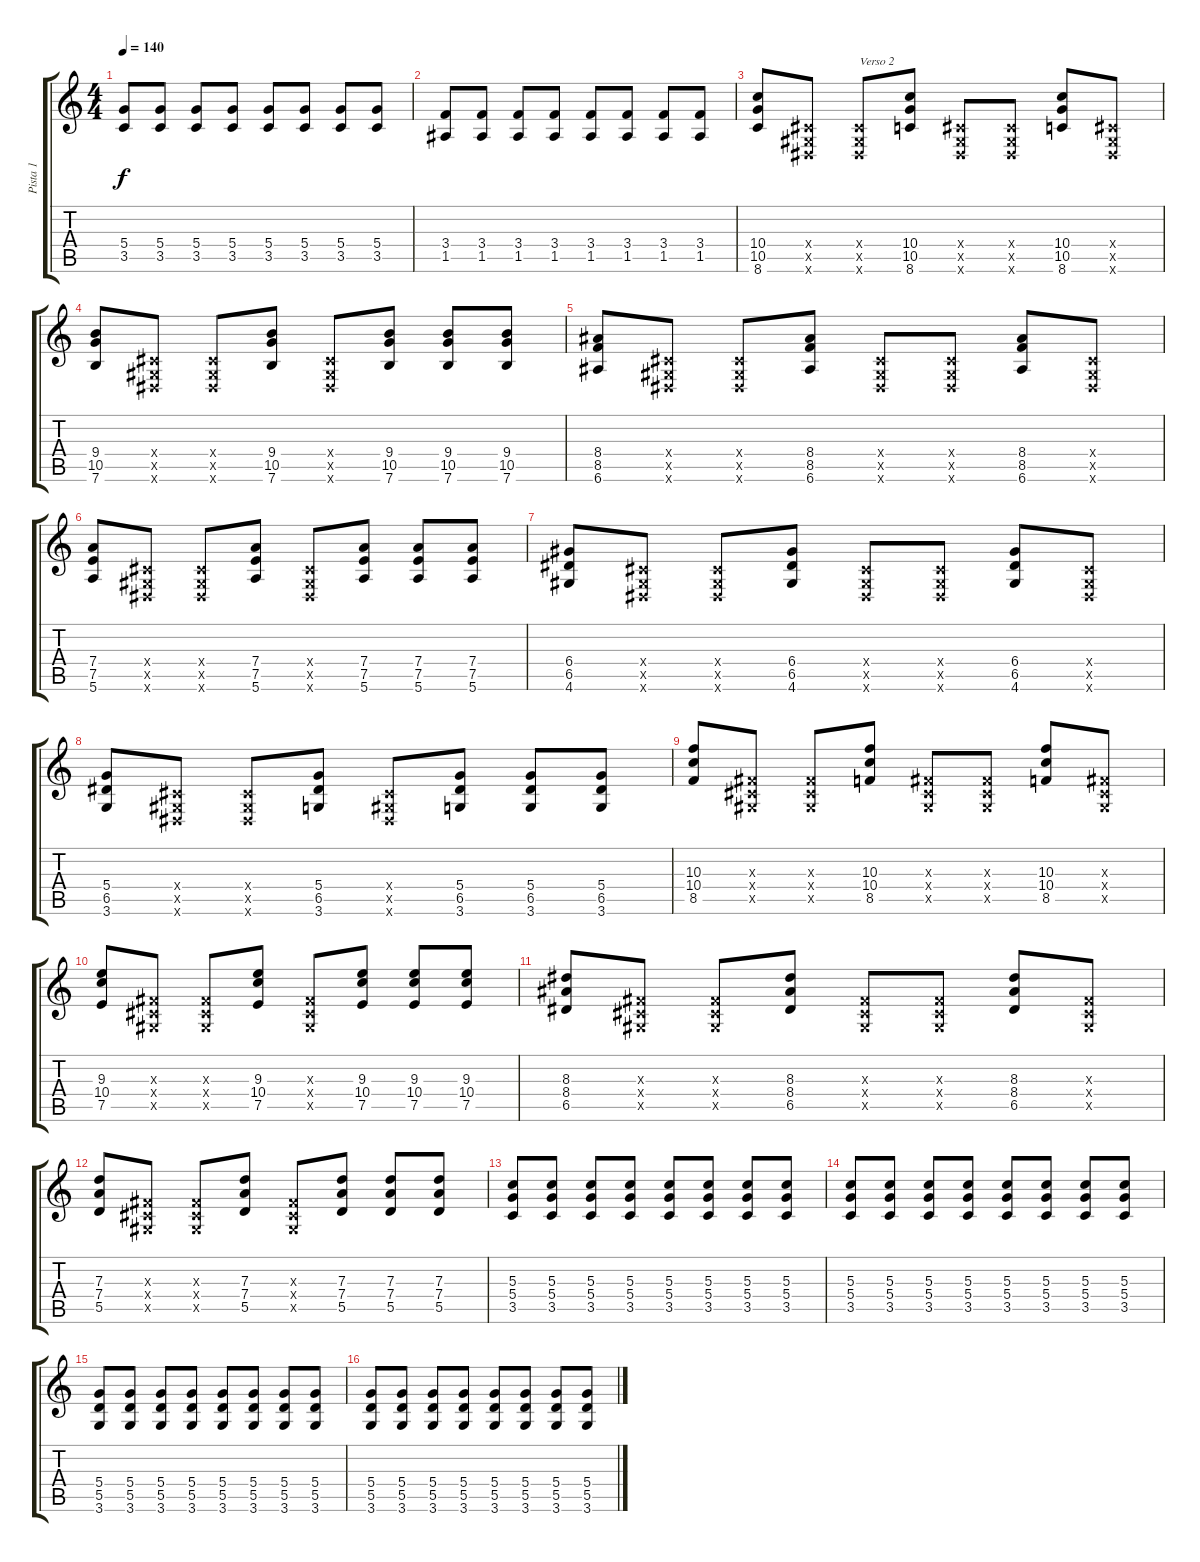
\track ("Pista 1" "Pista 1") {instrument distortionguitar}
\staff {score tabs}
\tuning (E4 B3 G3 D3 A2 E2) {hide}
\ts (4 4)
\tempo 140
\clef g2
\ks c
(5.4 3.5).8{dy f} (5.4 3.5).8 (5.4 3.5).8 (5.4 3.5).8 (5.4 3.5).8 (5.4 3.5).8 (5.4 3.5).8 (5.4 3.5).8 |
(3.4 1.5).8 (3.4 1.5).8 (3.4 1.5).8 (3.4 1.5).8 (3.4 1.5).8 (3.4 1.5).8 (3.4 1.5).8 (3.4 1.5).8 |
(10.4 10.5 8.6).8 (-1.4{x} -1.5{x} -1.6{x}).8 (-1.4{x} -1.5{x} -1.6{x}).8{txt "Verso 2"} (10.4 10.5 8.6).8 (-1.4{x} -1.5{x} -1.6{x}).8 (-1.4{x} -1.5{x} -1.6{x}).8 (10.4 10.5 8.6).8 (-1.4{x} -1.5{x} -1.6{x}).8 |
(9.4 10.5 7.6).8 (-1.4{x} -1.5{x} -1.6{x}).8 (-1.4{x} -1.5{x} -1.6{x}).8 (9.4 10.5 7.6).8 (-1.4{x} -1.5{x} -1.6{x}).8 (9.4 10.5 7.6).8 (9.4 10.5 7.6).8 (9.4 10.5 7.6).8 |
(8.4 8.5 6.6).8 (-1.4{x} -1.5{x} -1.6{x}).8 (-1.4{x} -1.5{x} -1.6{x}).8 (8.4 8.5 6.6).8 (-1.4{x} -1.5{x} -1.6{x}).8 (-1.4{x} -1.5{x} -1.6{x}).8 (8.4 8.5 6.6).8 (-1.4{x} -1.5{x} -1.6{x}).8 |
(7.4 7.5 5.6).8 (-1.4{x} -1.5{x} -1.6{x}).8 (-1.4{x} -1.5{x} -1.6{x}).8 (7.4 7.5 5.6).8 (-1.4{x} -1.5{x} -1.6{x}).8 (7.4 7.5 5.6).8 (7.4 7.5 5.6).8 (7.4 7.5 5.6).8 |
(6.4 6.5 4.6).8 (-1.4{x} -1.5{x} -1.6{x}).8 (-1.4{x} -1.5{x} -1.6{x}).8 (6.4 6.5 4.6).8 (-1.4{x} -1.5{x} -1.6{x}).8 (-1.4{x} -1.5{x} -1.6{x}).8 (6.4 6.5 4.6).8 (-1.4{x} -1.5{x} -1.6{x}).8 |
(5.4 6.5 3.6).8 (-1.4{x} -1.5{x} -1.6{x}).8 (-1.4{x} -1.5{x} -1.6{x}).8 (5.4 6.5 3.6).8 (-1.4{x} -1.5{x} -1.6{x}).8 (5.4 6.5 3.6).8 (5.4 6.5 3.6).8 (5.4 6.5 3.6).8 |
(10.3 10.4 8.5).8 (-1.3{x} -1.4{x} -1.5{x}).8 (-1.3{x} -1.4{x} -1.5{x}).8 (10.3 10.4 8.5).8 (-1.3{x} -1.4{x} -1.5{x}).8 (-1.3{x} -1.4{x} -1.5{x}).8 (10.3 10.4 8.5).8 (-1.3{x} -1.4{x} -1.5{x}).8 |
(9.3 10.4 7.5).8 (-1.3{x} -1.4{x} -1.5{x}).8 (-1.3{x} -1.4{x} -1.5{x}).8 (9.3 10.4 7.5).8 (-1.3{x} -1.4{x} -1.5{x}).8 (9.3 10.4 7.5).8 (9.3 10.4 7.5).8 (9.3 10.4 7.5).8 |
(8.3 8.4 6.5).8 (-1.3{x} -1.4{x} -1.5{x}).8 (-1.3{x} -1.4{x} -1.5{x}).8 (8.3 8.4 6.5).8 (-1.3{x} -1.4{x} -1.5{x}).8 (-1.3{x} -1.4{x} -1.5{x}).8 (8.3 8.4 6.5).8 (-1.3{x} -1.4{x} -1.5{x}).8 |
(7.3 7.4 5.5).8 (-1.3{x} -1.4{x} -1.5{x}).8 (-1.3{x} -1.4{x} -1.5{x}).8 (7.3 7.4 5.5).8 (-1.3{x} -1.4{x} -1.5{x}).8 (7.3 7.4 5.5).8 (7.3 7.4 5.5).8 (7.3 7.4 5.5).8 |
(5.3 5.4 3.5).8 (5.3 5.4 3.5).8 (5.3 5.4 3.5).8 (5.3 5.4 3.5).8 (5.3 5.4 3.5).8 (5.3 5.4 3.5).8 (5.3 5.4 3.5).8 (5.3 5.4 3.5).8 |
(5.3 5.4 3.5).8 (5.3 5.4 3.5).8 (5.3 5.4 3.5).8 (5.3 5.4 3.5).8 (5.3 5.4 3.5).8 (5.3 5.4 3.5).8 (5.3 5.4 3.5).8 (5.3 5.4 3.5).8 |
(5.4 5.5 3.6).8 (5.4 5.5 3.6).8 (5.4 5.5 3.6).8 (5.4 5.5 3.6).8 (5.4 5.5 3.6).8 (5.4 5.5 3.6).8 (5.4 5.5 3.6).8 (5.4 5.5 3.6).8 |
(5.4 5.5 3.6).8 (5.4 5.5 3.6).8 (5.4 5.5 3.6).8 (5.4 5.5 3.6).8 (5.4 5.5 3.6).8 (5.4 5.5 3.6).8 (5.4 5.5 3.6).8 (5.4 5.5 3.6).8
